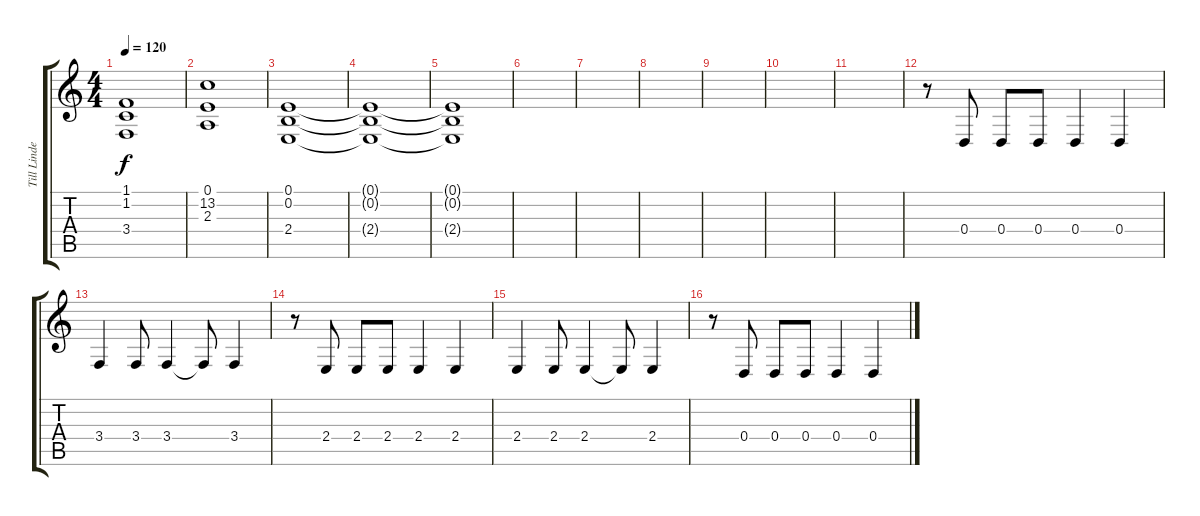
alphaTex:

\track ("Till Lindemann (Voice)" "Till Linde") {instrument lead6voice}
\staff {score tabs}
\tuning (E4 B3 G3 D3 A2 E2) {hide}
\ts (4 4)
\tempo 120
\clef g2
\ks c
(1.1 1.2 3.4).1{dy f} |
(0.1 13.2 2.3).1 |
(0.1 0.2 2.4).1 |
(0.1{t} 0.2{t} 2.4{t}).1 |
(0.1{t} 0.2{t} 2.4{t}).1 |
|
|
|
|
|
|
r.8{instrument lead6voice} 0.4.8 0.4.8 0.4.8 0.4.4 0.4.4 |
3.4.4 3.4.8 3.4.4 3.4{t}.8 3.4.4 |
r.8 2.4.8 2.4.8 2.4.8 2.4.4 2.4.4 |
2.4.4 2.4.8 2.4.4 2.4{t}.8 2.4.4 |
r.8 0.4.8 0.4.8 0.4.8 0.4.4 0.4.4
